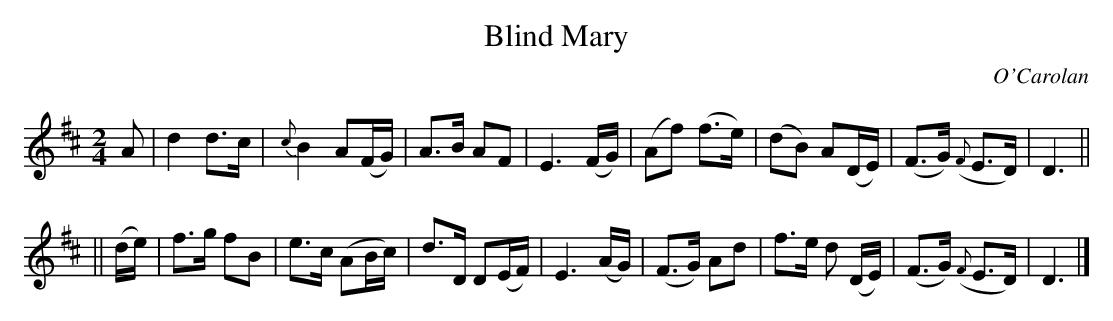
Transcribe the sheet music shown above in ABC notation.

X:1
T: Blind Mary
C: O'Carolan
M: 2/4
L: 1/8
K: D
A|d2 d>c | {c}B2 A(F/G/) | A>B AF | E3 (F/G/) \
| (Af) (f>e) | (dB) A(D/E/) | (F>G) ({F}E>D) | D3 ||
|| (d/e/) \
| f>g fB | e>c (AB/c/) | d>D D(E/F/) | E3 (A/G/) \
| (F>G) Ad | f>e d (D/E/) | (F>G) ({F}E>D) | D3 |]
